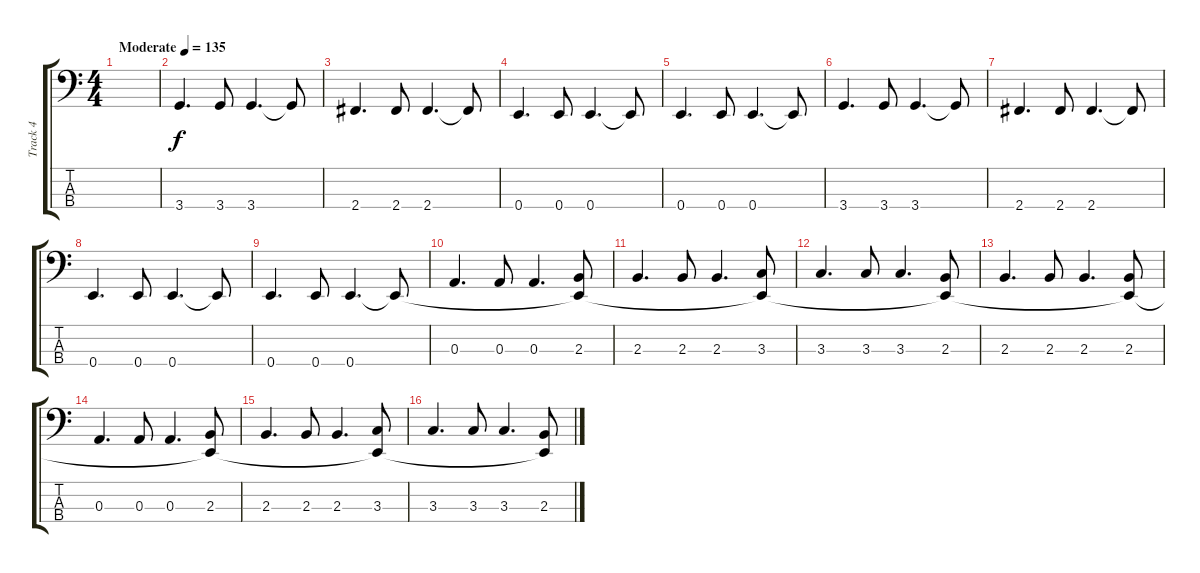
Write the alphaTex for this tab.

\track ("Track 4" "Track 4") {instrument electricbassfinger}
\staff {score tabs}
\tuning (G2 D2 A1 E1) {hide}
\ts (4 4)
\tempo (135 "Moderate")
\clef f4
\ks c
|
3.4.4{d} 3.4.8 3.4.4{d} 3.4{t}.8 |
2.4.4{d} 2.4.8 2.4.4{d} 2.4{t}.8 |
0.4.4{d} 0.4.8 0.4.4{d} 0.4{t}.8 |
0.4.4{d} 0.4.8 0.4.4{d} 0.4{t}.8 |
3.4.4{d} 3.4.8 3.4.4{d} 3.4{t}.8 |
2.4.4{d} 2.4.8 2.4.4{d} 2.4{t}.8 |
0.4.4{d} 0.4.8 0.4.4{d} 0.4{t}.8 |
0.4.4{d} 0.4.8 0.4.4{d} 0.4{t}.8 |
0.3.4{d} 0.3.8 0.3.4{d} (2.3 0.4{t}).8 |
2.3.4{d} 2.3.8 2.3.4{d} (3.3 0.4{t}).8 |
3.3.4{d} 3.3.8 3.3.4{d} (2.3 0.4{t}).8 |
2.3.4{d} 2.3.8 2.3.4{d} (2.3 0.4{t}).8 |
0.3.4{d} 0.3.8 0.3.4{d} (2.3 0.4{t}).8 |
2.3.4{d} 2.3.8 2.3.4{d} (3.3 0.4{t}).8 |
3.3.4{d} 3.3.8 3.3.4{d} (2.3 0.4{t}).8
